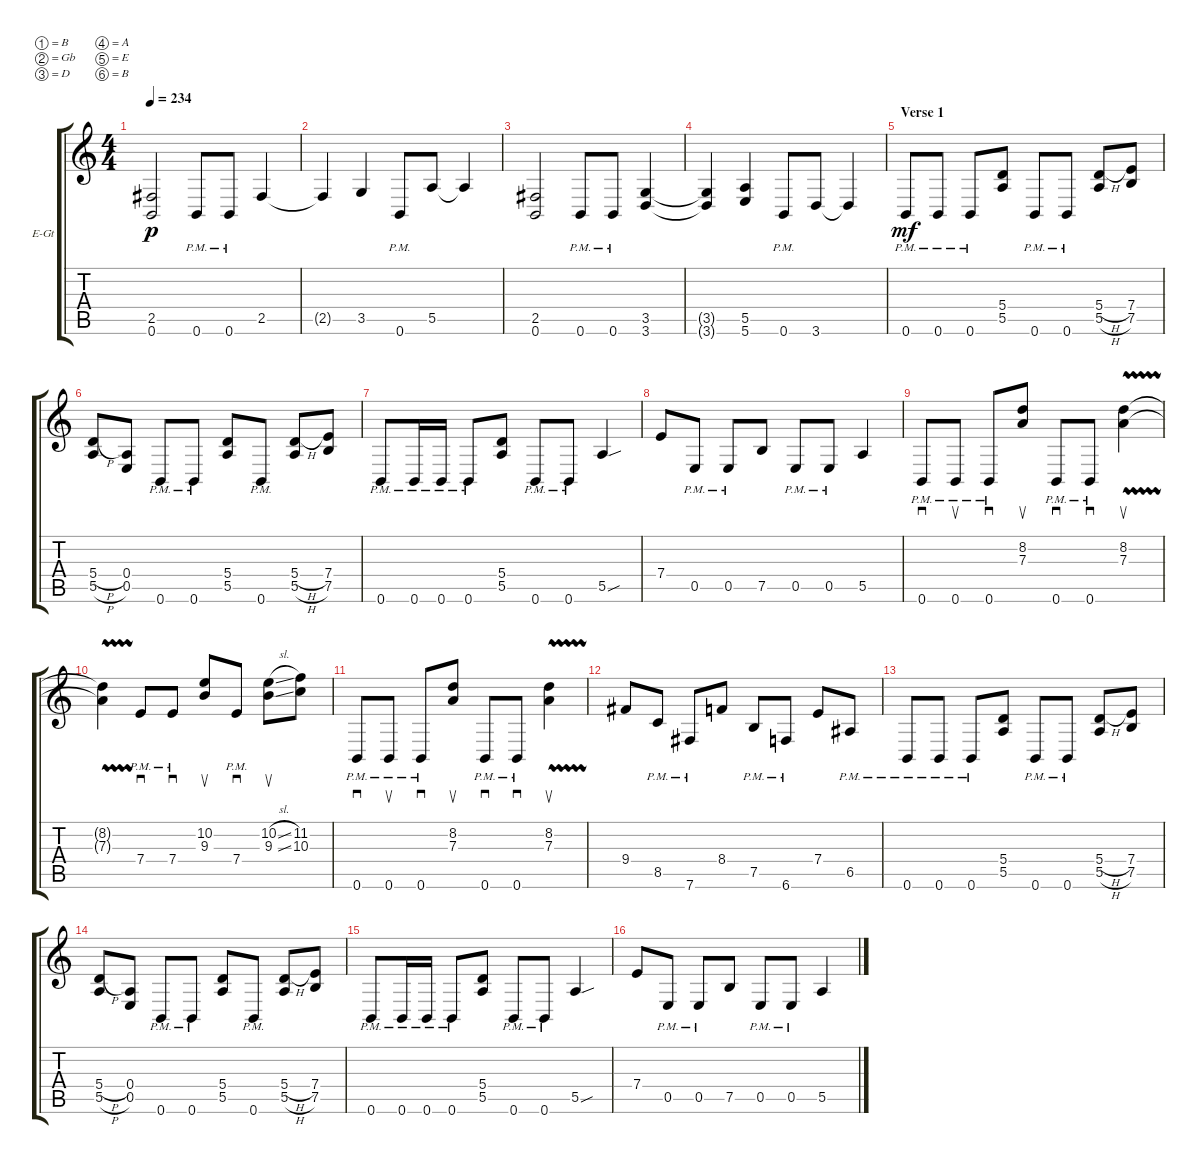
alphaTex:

\bracketExtendMode groupsimilarinstruments
\firstSystemTrackNameOrientation horizontal
\otherSystemsTrackNameOrientation horizontal
\track ("Electric Guitar 2" "E-Gt") {instrument distortionguitar}
\staff {score tabs}
\tuning (B3 Gb3 D3 A2 E2 B1)
\ts (4 4)
\tempo 234
\clef g2
\ks c
(0.6 2.5).2{dy p} 0.6{pm}.8 0.6{pm}.8 2.5.4 |
2.5{t}.4 3.5.4 0.6{pm}.8 5.5.8 5.5{t}.4 |
(0.6 2.5).2 0.6{pm}.8 0.6{pm}.8 (3.6 3.5).4 |
(3.6{t} 3.5{t}).4 (5.6 5.5).4 0.6{pm}.8 3.6.8 3.6{t}.4 |
\section ("" "Verse 1")
0.6{pm}.8{dy mf} 0.6{pm}.8 0.6{pm}.8 (5.5 5.4).8 0.6{pm}.8 0.6{pm}.8 (5.5{h} 5.4{h}).8 (7.5 7.4).8 |
(5.5{h} 5.4{h}).8 (0.5 0.4).8 0.6{pm}.8 0.6{pm}.8 (5.5 5.4).8 0.6{pm}.8 (5.5{h} 5.4{h}).8 (7.4 7.5).8 |
0.6{pm}.8 0.6{pm}.16 0.6{pm}.16 0.6{pm}.8 (5.5 5.4).8 0.6{pm}.8 0.6{pm}.8 5.5{sou}.4 |
7.4.8 0.5{pm}.8 0.5{pm}.8 7.5.8 0.5{pm}.8 0.5{pm}.8 5.5.4 |
0.6{pm}.8{sd} 0.6{pm}.8{su} 0.6{pm}.8{sd} (8.2 7.3).8{su} 0.6{pm}.8{sd} 0.6{pm}.8{sd} (8.2{vw} 7.3{vw}).4{su} |
(7.3{vw t} 8.2{vw t}).4 7.4{pm}.8{sd} 7.4{pm}.8{sd} (10.2 9.3).8{su} 7.4{pm}.8{sd} (9.3{sl} 10.2{sl}).8{su} (10.3 11.2).8 |
0.6{pm}.8{sd} 0.6{pm}.8{su} 0.6{pm}.8{sd} (8.2 7.3).8{su} 0.6{pm}.8{sd} 0.6{pm}.8{sd} (8.2{vw} 7.3{vw}).4{su} |
9.4.8 8.5{pm}.8 7.6{pm}.8 8.4.8 7.5{pm}.8 6.6{pm}.8 7.4.8 6.5{pm}.8 |
0.6{pm}.8 0.6{pm}.8 0.6{pm}.8 (5.5 5.4).8 0.6{pm}.8 0.6{pm}.8 (5.5{h} 5.4{h}).8 (7.5 7.4).8 |
(5.5{h} 5.4{h}).8 (0.5 0.4).8 0.6{pm}.8 0.6{pm}.8 (5.5 5.4).8 0.6{pm}.8 (5.5{h} 5.4{h}).8 (7.4 7.5).8 |
0.6{pm}.8 0.6{pm}.16 0.6{pm}.16 0.6{pm}.8 (5.5 5.4).8 0.6{pm}.8 0.6{pm}.8 5.5{sou}.4 |
7.4.8 0.5{pm}.8 0.5{pm}.8 7.5.8 0.5{pm}.8 0.5{pm}.8 5.5.4
